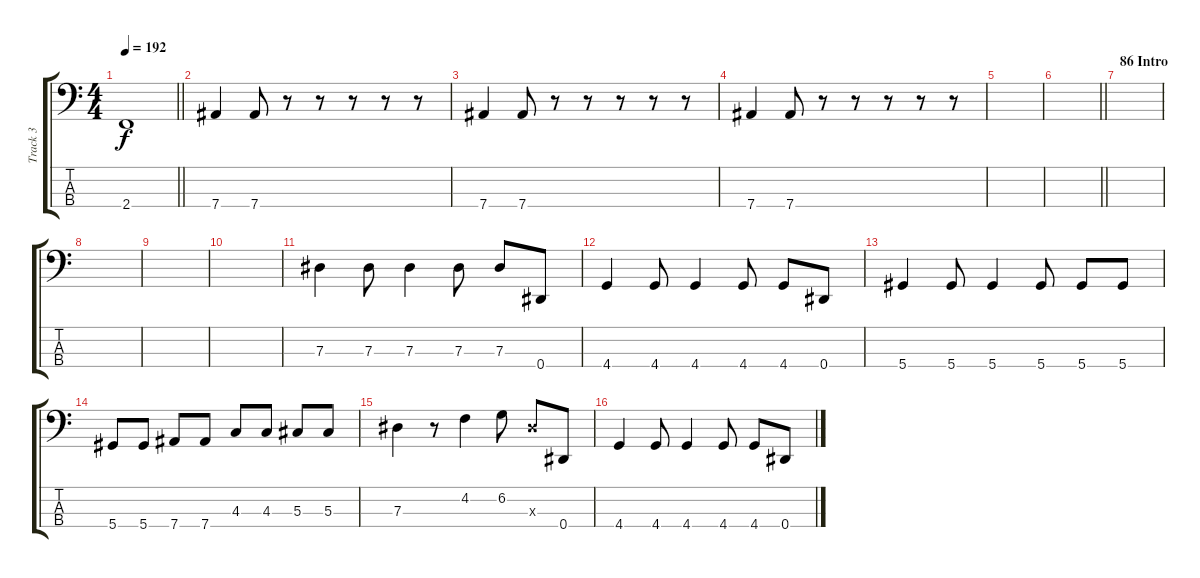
\track ("Track 3" "Track 3") {instrument electricbassfinger}
\staff {score tabs}
\tuning (Gb2 Db2 Ab1 Eb1) {hide}
\ts (4 4)
\tempo 192
\clef f4
\barLineRight lightlight
\ks c
2.4{t}.1{dy f} |
7.4.4 7.4.8 r.8 r.8 r.8 r.8 r.8 |
7.4.4 7.4.8 r.8 r.8 r.8 r.8 r.8 |
7.4.4 7.4.8 r.8 r.8 r.8 r.8 r.8 |
|
\barLineRight lightlight
|
\section ("" "86 Intro")
|
|
|
|
7.3.4 7.3.8 7.3.4 7.3.8 7.3.8 0.4.8 |
4.4.4 4.4.8 4.4.4 4.4.8 4.4.8 0.4.8 |
5.4.4 5.4.8 5.4.4 5.4.8 5.4.8 5.4.8 |
5.4.8 5.4.8 7.4.8 7.4.8 4.3.8 4.3.8 5.3.8 5.3.8 |
7.3.4 r.8 4.2.4 6.2.8 7.3{x}.8 0.4.8 |
4.4.4 4.4.8 4.4.4 4.4.8 4.4.8 0.4.8
